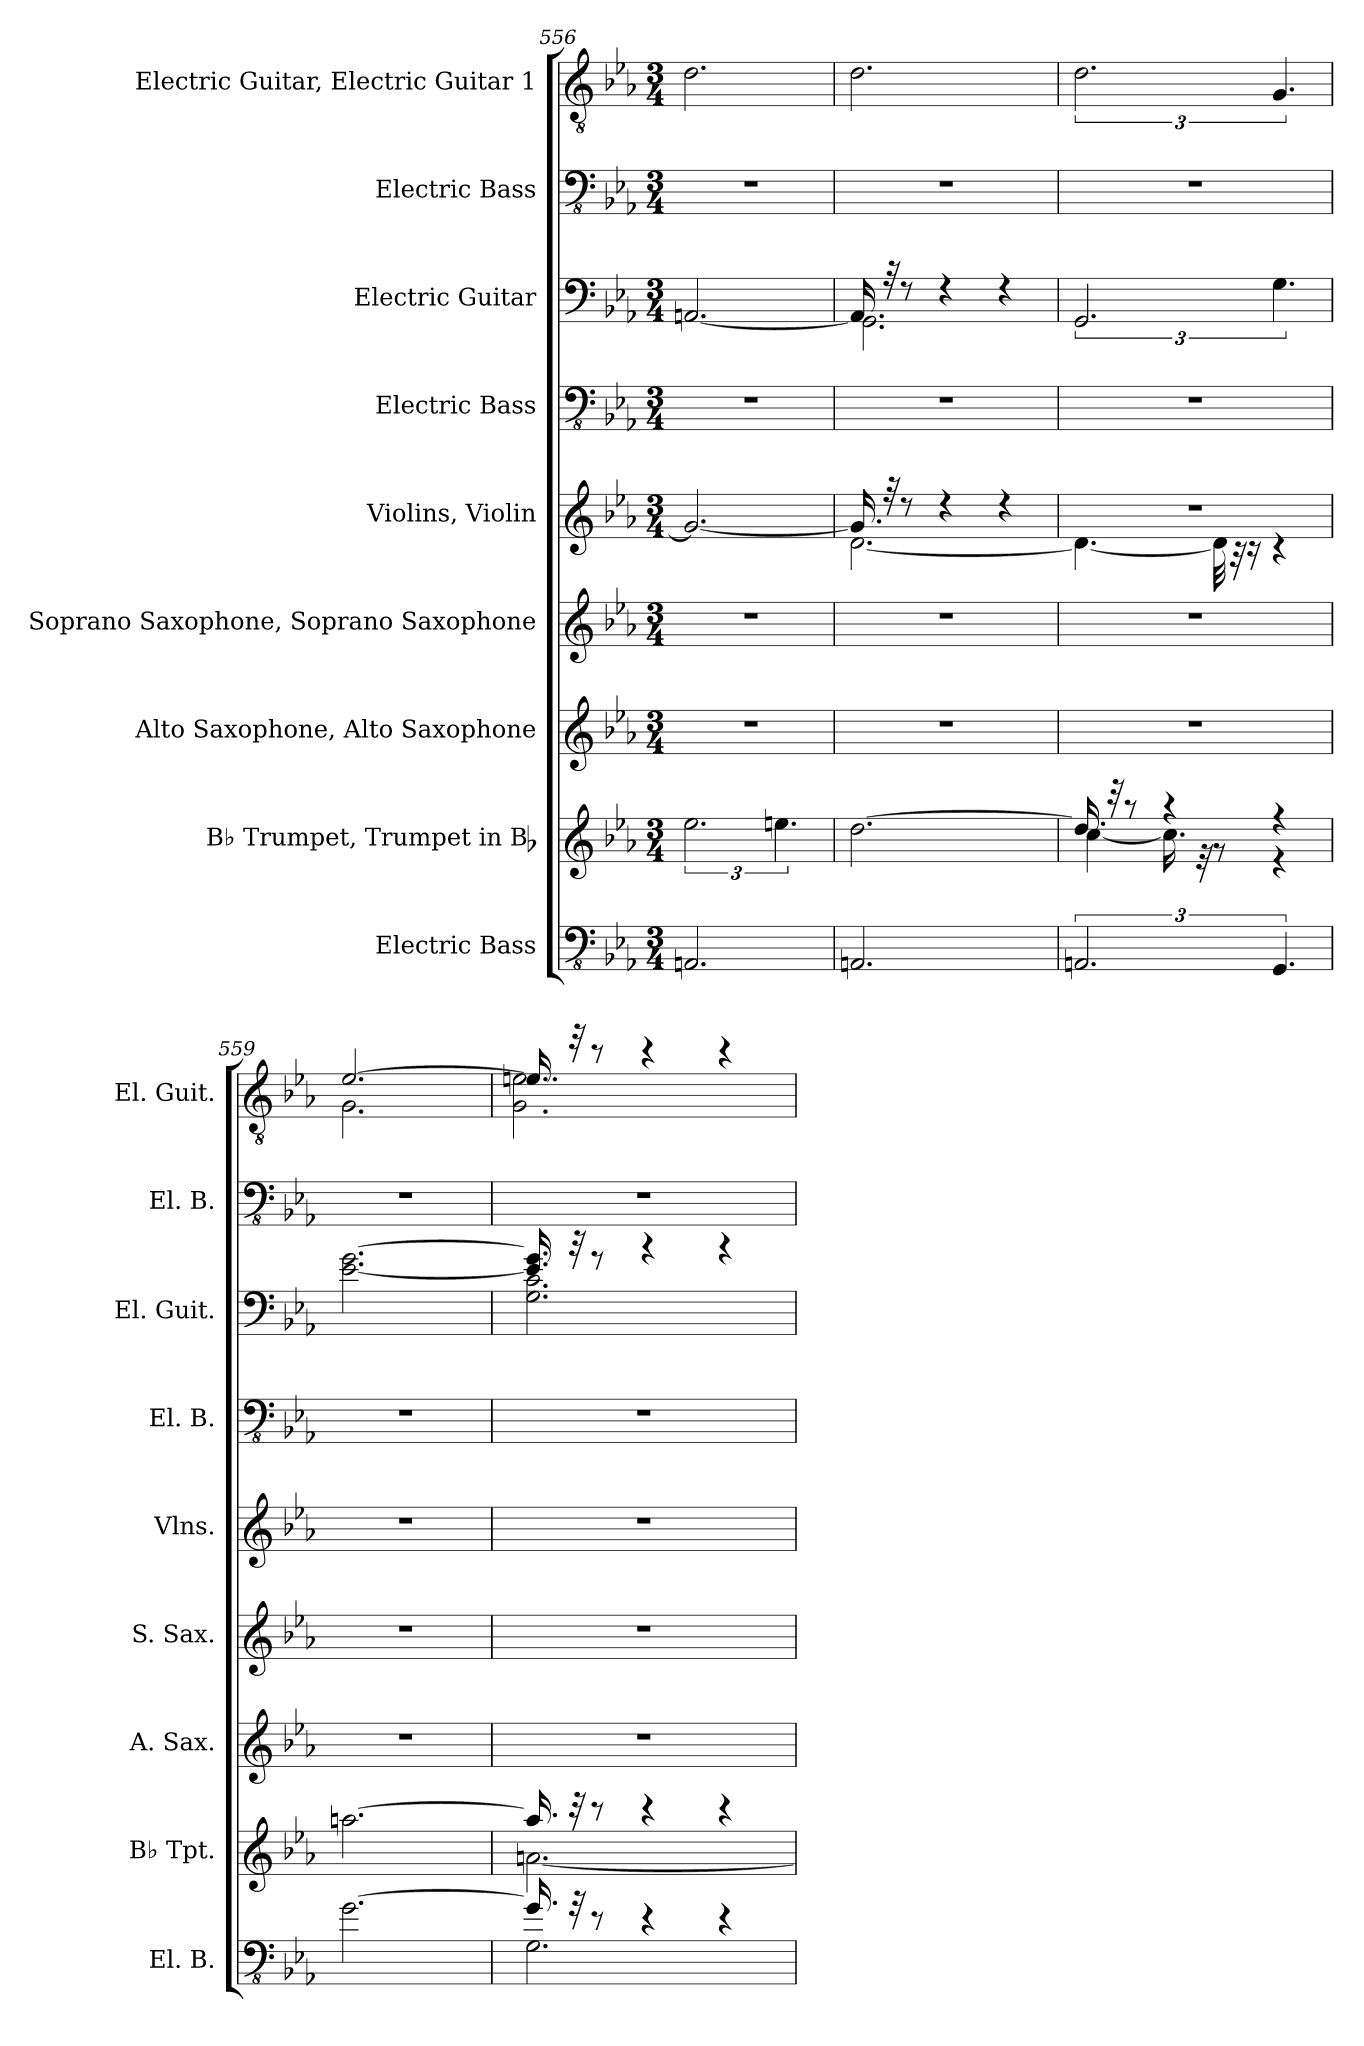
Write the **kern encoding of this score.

**kern	**kern	**kern	**kern	**kern	**kern	**kern	**kern	**kern
*part9	*part8	*part7	*part6	*part5	*part4	*part3	*part2	*part1
*staff9	*staff8	*staff7	*staff6	*staff5	*staff4	*staff3	*staff2	*staff1
*I"Electric Bass	*I"B♭ Trumpet, Trumpet in Bb	*I"Alto Saxophone, Alto Saxophone	*I"Soprano Saxophone, Soprano Saxophone	*I"Violins, Violin	*I"Electric Bass	*I"Electric Guitar	*I"Electric Bass	*I"Electric Guitar, Electric Guitar 1
*I'El. B.	*I'B♭ Tpt.	*I'A. Sax.	*I'S. Sax.	*I'Vlns.	*I'El. B.	*I'El. Guit.	*I'El. B.	*I'El. Guit.
*clefFv4	*clefG2	*clefG2	*clefG2	*clefG2	*clefFv4	*clefF4	*clefFv4	*clefGv2
*	*ITrd1c2	*ITrd5c9	*ITrd1c2	*	*	*	*	*
*k[b-e-a-]	*k[b-e-a-d-g-]	*k[b-e-a-d-g-c-]	*k[b-e-a-d-g-]	*k[b-e-a-]	*k[b-e-a-]	*k[b-e-a-]	*k[b-e-a-]	*k[b-e-a-]
*M3/4	*M3/4	*M3/4	*M3/4	*M3/4	*M3/4	*M3/4	*M3/4	*M3/4
=556	=556	=556	=556	=556	=556	=556	=556	=556
2.AAAn/	3.dd-\	2.r	2.r	2.g-/_	2.r	[2.AAn/	2.r	2.d\
.	6.ddn\	.	.	.	.	.	.	.
=557	=557	=557	=557	=557	=557	=557	=557	=557
*	*	*	*	*^	*	*^	*	*
2.AAAn/	[2.cc\	2.r	2.r	16.g-/]	[2.d\	2.r	16.AA/]	2.GG\	2.r	2.d\
.	.	.	.	32r	.	.	32r	.	.	.
.	.	.	.	8r	.	.	8r	.	.	.
.	.	.	.	4r	.	.	4r	.	.	.
.	.	.	.	4r	.	.	4r	.	.	.
*	*	*	*	*	*	*	*v	*v	*	*
=558	=558	=558	=558	=558	=558	=558	=558	=558	=558
*	*^	*	*	*	*	*	*	*	*
3.AAAn/	16.cc/]	[4b-\	2.r	2.r	2.r	4.d\_	2.r	3.GG/	2.r	3.d\
.	32r	.	.	.	.	.	.	.	.	.
.	8r	.	.	.	.	.	.	.	.	.
.	4r	16.b-\]	.	.	.	.	.	.	.	.
.	.	32r	.	.	.	.	.	.	.	.
.	.	8r	.	.	.	32d\]	.	.	.	.
.	.	.	.	.	.	32r	.	.	.	.
.	.	.	.	.	.	16r	.	.	.	.
6.GGG/	4r	4r	.	.	.	4r	.	6.G\	.	6.G/
*	*v	*v	*	*	*v	*v	*	*	*	*
=559	=559	=559	=559	=559	=559	=559	=559	=559
*	*	*	*	*	*	*	*	*^
[2.G\	[2.ggn\	2.r	2.r	2.r	2.r	[2.e-\ [2.g\	2.r	[2.e-/	2.G\
=560	=560	=560	=560	=560	=560	=560	=560	=560	=560
*^	*^	*	*	*	*	*^	*	*	*
16.G/]	2.GG\	16.gg/]	[2.gn\	2.r	2.r	2.r	2.r	16.e-/] 16.g/]	2.G\ 2.c\	2.r	16.e-/]	2.G\ 2.en\
32r	.	32r	.	.	.	.	.	32r	.	.	32r	.
8r	.	8r	.	.	.	.	.	8r	.	.	8r	.
4r	.	4r	.	.	.	.	.	4r	.	.	4r	.
4r	.	4r	.	.	.	.	.	4r	.	.	4r	.
*v	*v	*	*	*	*	*	*	*v	*v	*	*v	*v
*	*v	*v	*	*	*	*	*	*	*
=	=	=	=	=	=	=	=	=
*-	*-	*-	*-	*-	*-	*-	*-	*-
